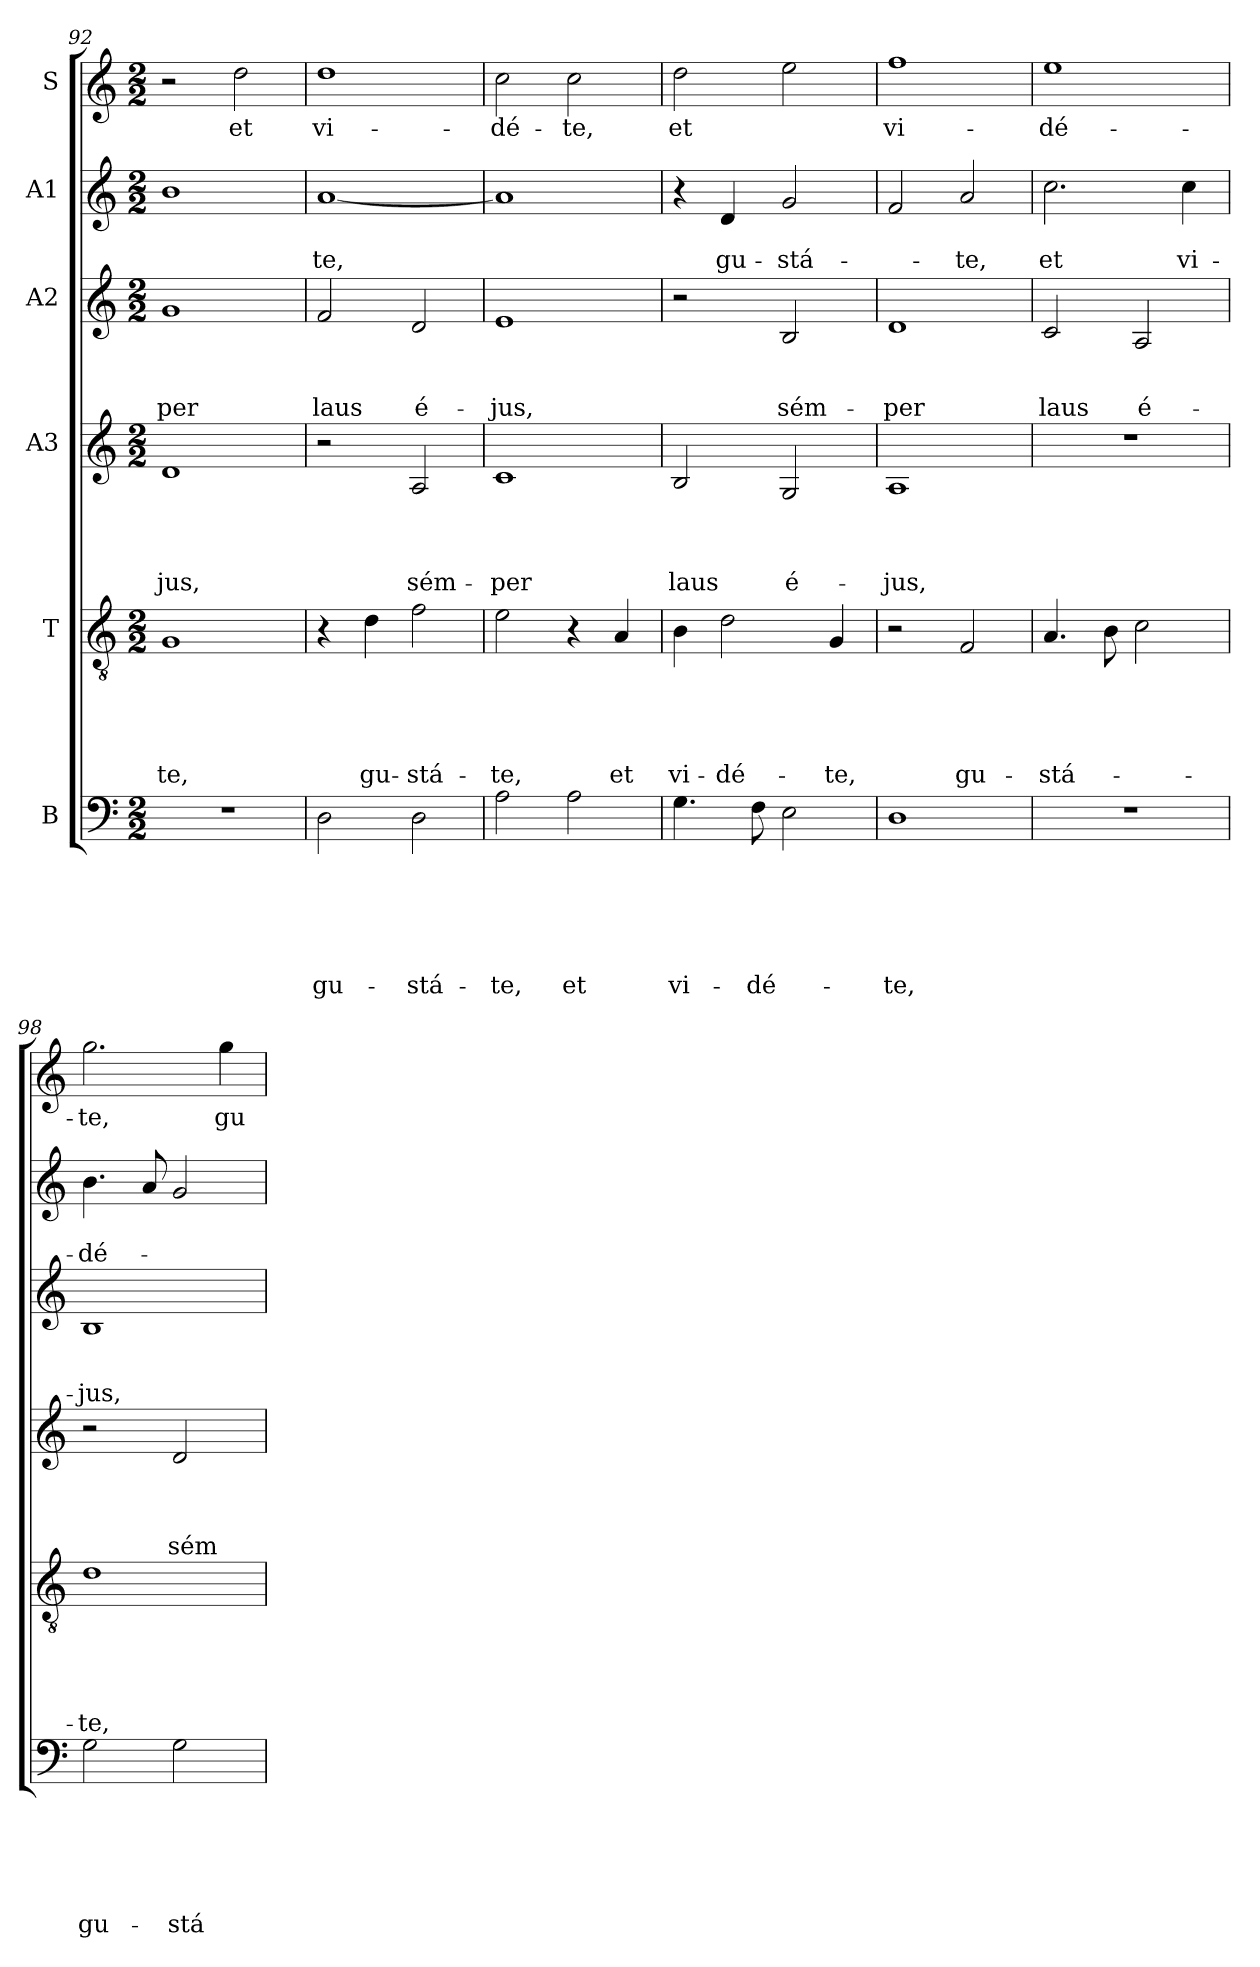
**kern	**text	**text	**text	**text	**text	**text	**kern	**text	**text	**text	**text	**text	**kern	**text	**text	**text	**text	**kern	**text	**text	**text	**kern	**text	**text	**kern	**text
*part6	*part6	*part6	*part6	*part6	*part6	*part6	*part5	*part5	*part5	*part5	*part5	*part5	*part4	*part4	*part4	*part4	*part4	*part3	*part3	*part3	*part3	*part2	*part2	*part2	*part1	*part1
*staff6	*staff6	*staff6	*staff6	*staff6	*staff6	*staff6	*staff5	*staff5	*staff5	*staff5	*staff5	*staff5	*staff4	*staff4	*staff4	*staff4	*staff4	*staff3	*staff3	*staff3	*staff3	*staff2	*staff2	*staff2	*staff1	*staff1
*I"B	*	*	*	*	*	*	*I"T	*	*	*	*	*	*I"A3	*	*	*	*	*I"A2	*	*	*	*I"A1	*	*	*I"S	*
!!LO:PB:g=z
*clefF4	*	*	*	*	*	*	*clefGv2	*	*	*	*	*	*clefG2	*	*	*	*	*clefG2	*	*	*	*clefG2	*	*	*clefG2	*
*k[]	*	*	*	*	*	*	*k[]	*	*	*	*	*	*k[]	*	*	*	*	*k[]	*	*	*	*k[]	*	*	*k[]	*
*C:	*	*	*	*	*	*	*C:	*	*	*	*	*	*C:	*	*	*	*	*C:	*	*	*	*C:	*	*	*C:	*
*M2/2	*	*	*	*	*	*	*M2/2	*	*	*	*	*	*M2/2	*	*	*	*	*M2/2	*	*	*	*M2/2	*	*	*M2/2	*
=92	=92	=92	=92	=92	=92	=92	=92	=92	=92	=92	=92	=92	=92	=92	=92	=92	=92	=92	=92	=92	=92	=92	=92	=92	=92	=92
!	!	!	!	!	!	!	!	!	!	!	!	!LO:LY:b	!	!	!	!	!LO:LY:b	!	!	!	!LO:LY:b	!	!	!	!	!
1r	.	.	.	.	.	.	1G	.	.	.	.	-te,	1d	.	.	.	-jus,	1g	.	.	-per	1b	.	.	2r	.
!	!	!	!	!	!	!	!	!	!	!	!	!	!	!	!	!	!	!	!	!	!	!	!	!	!	!LO:LY:b
.	.	.	.	.	.	.	.	.	.	.	.	.	.	.	.	.	.	.	.	.	.	.	.	.	2dd\	et
=93	=93	=93	=93	=93	=93	=93	=93	=93	=93	=93	=93	=93	=93	=93	=93	=93	=93	=93	=93	=93	=93	=93	=93	=93	=93	=93
!	!	!	!	!	!	!LO:LY:b	!	!	!	!	!	!	!	!	!	!	!	!	!	!	!LO:LY:b	!	!	!LO:LY:b	!	!LO:LY:b
2D\	.	.	.	.	.	gu-	4r	.	.	.	.	.	2r	.	.	.	.	2f/	.	.	laus	[1a	.	-te,	1dd	vi-
!	!	!	!	!	!	!	!	!	!	!	!	!LO:LY:b	!	!	!	!	!	!	!	!	!	!	!	!	!	!
.	.	.	.	.	.	.	4d\	.	.	.	.	gu-	.	.	.	.	.	.	.	.	.	.	.	.	.	.
!	!	!	!	!	!	!LO:LY:b	!	!	!	!	!	!LO:LY:b	!	!	!	!	!LO:LY:b	!	!	!	!LO:LY:b	!	!	!	!	!
2D\	.	.	.	.	.	-stá-	2f\	.	.	.	.	-stá-	2A/	.	.	.	sém-	2d/	.	.	é-	.	.	.	.	.
=94	=94	=94	=94	=94	=94	=94	=94	=94	=94	=94	=94	=94	=94	=94	=94	=94	=94	=94	=94	=94	=94	=94	=94	=94	=94	=94
!	!	!	!	!	!	!LO:LY:b	!	!	!	!	!	!LO:LY:b	!	!	!	!	!LO:LY:b	!	!	!	!LO:LY:b	!	!	!	!	!LO:LY:b
2A\	.	.	.	.	.	-te,	2e\	.	.	.	.	-te,	1c	.	.	.	-per	1e	.	.	-jus,	1a]	.	.	2cc\	-dé-
!	!	!	!	!	!	!LO:LY:b	!	!	!	!	!	!	!	!	!	!	!	!	!	!	!	!	!	!	!	!LO:LY:b
2A\	.	.	.	.	.	et	4r	.	.	.	.	.	.	.	.	.	.	.	.	.	.	.	.	.	2cc\	-te,
!	!	!	!	!	!	!	!	!	!	!	!	!LO:LY:b	!	!	!	!	!	!	!	!	!	!	!	!	!	!
.	.	.	.	.	.	.	4A/	.	.	.	.	et	.	.	.	.	.	.	.	.	.	.	.	.	.	.
=95	=95	=95	=95	=95	=95	=95	=95	=95	=95	=95	=95	=95	=95	=95	=95	=95	=95	=95	=95	=95	=95	=95	=95	=95	=95	=95
!	!	!	!	!	!	!LO:LY:b	!	!	!	!	!	!LO:LY:b	!	!	!	!	!LO:LY:b	!	!	!	!	!	!	!	!	!LO:LY:b
4.G\	.	.	.	.	.	vi-	4B\	.	.	.	.	vi-	2B/	.	.	.	laus	2r	.	.	.	4r	.	.	2dd\	et
!	!	!	!	!	!	!	!	!	!	!	!	!LO:LY:b	!	!	!	!	!	!	!	!	!	!	!	!LO:LY:b	!	!
.	.	.	.	.	.	.	2d\	.	.	.	.	-dé-	.	.	.	.	.	.	.	.	.	4d/	.	gu-	.	.
!	!	!	!	!	!	!LO:LY:b	!	!	!	!	!	!	!	!	!	!	!	!	!	!	!	!	!	!	!	!
8F\	.	.	.	.	.	-dé-	.	.	.	.	.	.	.	.	.	.	.	.	.	.	.	.	.	.	.	.
!	!	!	!	!	!	!	!	!	!	!	!	!	!	!	!	!	!LO:LY:b	!	!	!	!LO:LY:b	!	!	!LO:LY:b	!	!
2E\	.	.	.	.	.	.	.	.	.	.	.	.	2G/	.	.	.	é-	2B/	.	.	sém-	2g/	.	-stá-	2ee\	.
!	!	!	!	!	!	!	!	!	!	!	!	!LO:LY:b	!	!	!	!	!	!	!	!	!	!	!	!	!	!
.	.	.	.	.	.	.	4G/	.	.	.	.	-te,	.	.	.	.	.	.	.	.	.	.	.	.	.	.
=96	=96	=96	=96	=96	=96	=96	=96	=96	=96	=96	=96	=96	=96	=96	=96	=96	=96	=96	=96	=96	=96	=96	=96	=96	=96	=96
!	!	!	!	!	!	!LO:LY:b	!	!	!	!	!	!	!	!	!	!	!LO:LY:b	!	!	!	!LO:LY:b	!	!	!	!	!LO:LY:b
1D	.	.	.	.	.	-te,	2r	.	.	.	.	.	1A	.	.	.	-jus,	1d	.	.	-per	2f/	.	.	1ff	vi-
!	!	!	!	!	!	!	!	!	!	!	!	!LO:LY:b	!	!	!	!	!	!	!	!	!	!	!	!LO:LY:b	!	!
.	.	.	.	.	.	.	2F/	.	.	.	.	gu-	.	.	.	.	.	.	.	.	.	2a/	.	-te,	.	.
=97	=97	=97	=97	=97	=97	=97	=97	=97	=97	=97	=97	=97	=97	=97	=97	=97	=97	=97	=97	=97	=97	=97	=97	=97	=97	=97
!	!	!	!	!	!	!	!	!	!	!	!	!LO:LY:b	!	!	!	!	!	!	!	!	!LO:LY:b	!	!	!LO:LY:b	!	!LO:LY:b
1r	.	.	.	.	.	.	4.A/	.	.	.	.	-stá-	1r	.	.	.	.	2c/	.	.	laus	2.cc\	.	et	1ee	-dé-
.	.	.	.	.	.	.	8B\	.	.	.	.	.	.	.	.	.	.	.	.	.	.	.	.	.	.	.
!	!	!	!	!	!	!	!	!	!	!	!	!	!	!	!	!	!	!	!	!	!LO:LY:b	!	!	!	!	!
.	.	.	.	.	.	.	2c\	.	.	.	.	.	.	.	.	.	.	2A/	.	.	é-	.	.	.	.	.
!	!	!	!	!	!	!	!	!	!	!	!	!	!	!	!	!	!	!	!	!	!	!	!	!LO:LY:b	!	!
.	.	.	.	.	.	.	.	.	.	.	.	.	.	.	.	.	.	.	.	.	.	4cc\	.	vi-	.	.
=98	=98	=98	=98	=98	=98	=98	=98	=98	=98	=98	=98	=98	=98	=98	=98	=98	=98	=98	=98	=98	=98	=98	=98	=98	=98	=98
!	!	!	!	!	!	!LO:LY:b	!	!	!	!	!	!LO:LY:b	!	!	!	!	!	!	!	!	!LO:LY:b	!	!	!LO:LY:b	!	!LO:LY:b
2G\	.	.	.	.	.	gu-	1d	.	.	.	.	-te,	2r	.	.	.	.	1B	.	.	-jus,	4.b\	.	-dé-	2.gg\	-te,
.	.	.	.	.	.	.	.	.	.	.	.	.	.	.	.	.	.	.	.	.	.	8a/	.	.	.	.
!	!	!	!	!	!	!LO:LY:b	!	!	!	!	!	!	!	!	!	!	!LO:LY:b	!	!	!	!	!	!	!	!	!
2G\	.	.	.	.	.	-stá-	.	.	.	.	.	.	2d/	.	.	.	sém-	.	.	.	.	2g/	.	.	.	.
!	!	!	!	!	!	!	!	!	!	!	!	!	!	!	!	!	!	!	!	!	!	!	!	!	!	!LO:LY:b
.	.	.	.	.	.	.	.	.	.	.	.	.	.	.	.	.	.	.	.	.	.	.	.	.	4gg\	gu-
=	=	=	=	=	=	=	=	=	=	=	=	=	=	=	=	=	=	=	=	=	=	=	=	=	=	=
*-	*-	*-	*-	*-	*-	*-	*-	*-	*-	*-	*-	*-	*-	*-	*-	*-	*-	*-	*-	*-	*-	*-	*-	*-	*-	*-
